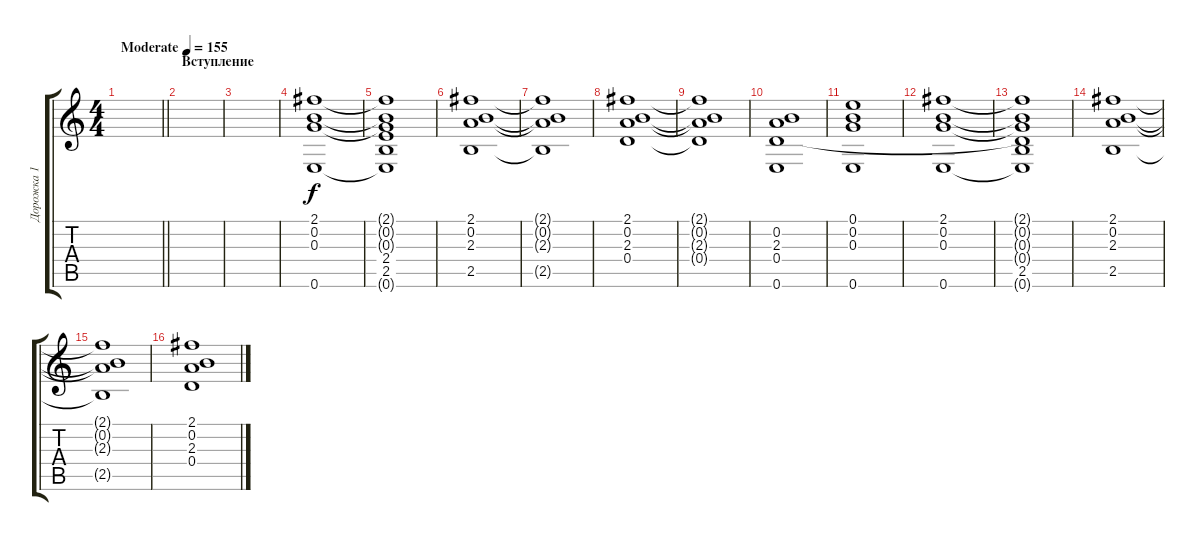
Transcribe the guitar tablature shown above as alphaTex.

\track ("Дорожка 1" "Дорожка 1") {instrument acousticguitarsteel}
\staff {score tabs}
\tuning (E4 B3 G3 D3 A2 E2) {hide}
\ts (4 4)
\tempo (155 "Moderate")
\clef g2
\barLineRight lightlight
\ks c
|
\section ("" "Вступление")
|
|
(2.1 0.2 0.3 0.6).1 |
(2.1{t} 0.2{t} 0.3{t} 2.4 2.5 0.6{t}).1 |
(2.1 0.2 2.3 2.5).1 |
(2.1{t} 0.2{t} 2.3{t} 2.5{t}).1 |
(2.1 0.2 2.3 0.4).1 |
(2.1{t} 0.2{t} 2.3{t} 0.4{t}).1 |
(0.2 2.3 0.4 0.6).1 |
(0.1 0.2 0.3 0.6).1 |
(2.1 0.2 0.3 0.6).1 |
(2.1{t} 0.2{t} 0.3{t} 0.4{t} 2.5 0.6{t}).1 |
(2.1 0.2 2.3 2.5).1 |
(2.1{t} 0.2{t} 2.3{t} 2.5{t}).1 |
(2.1 0.2 2.3 0.4).1
